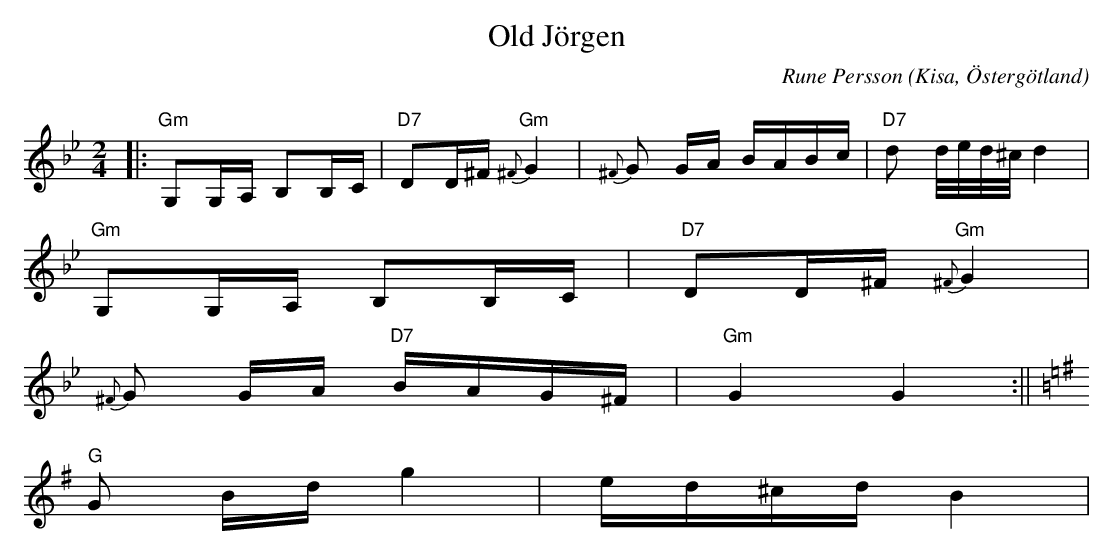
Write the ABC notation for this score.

X:1
T:Old Jörgen
C:Rune Persson
O:Kisa, Östergötland
Q:60
M:2/4
L:1/8
K:Gm
|:"Gm"G,G,/A,/ B,B,/C/|"D7"DD/^F/"Gm" {^F}G2|{^F}G G/A/ B/A/B/c/|"D7"d d/4e/4d/4^c/4 d2|
"Gm"G,G,/A,/ B,B,/C/|"D7"DD/^F/"Gm" {^F}G2|
{^F}G G/A/ "D7"B/A/G/^F/|"Gm"G2 G2:||
[K:G]"G" G B/d/ g2|e/d/^c/d/ B2 |
